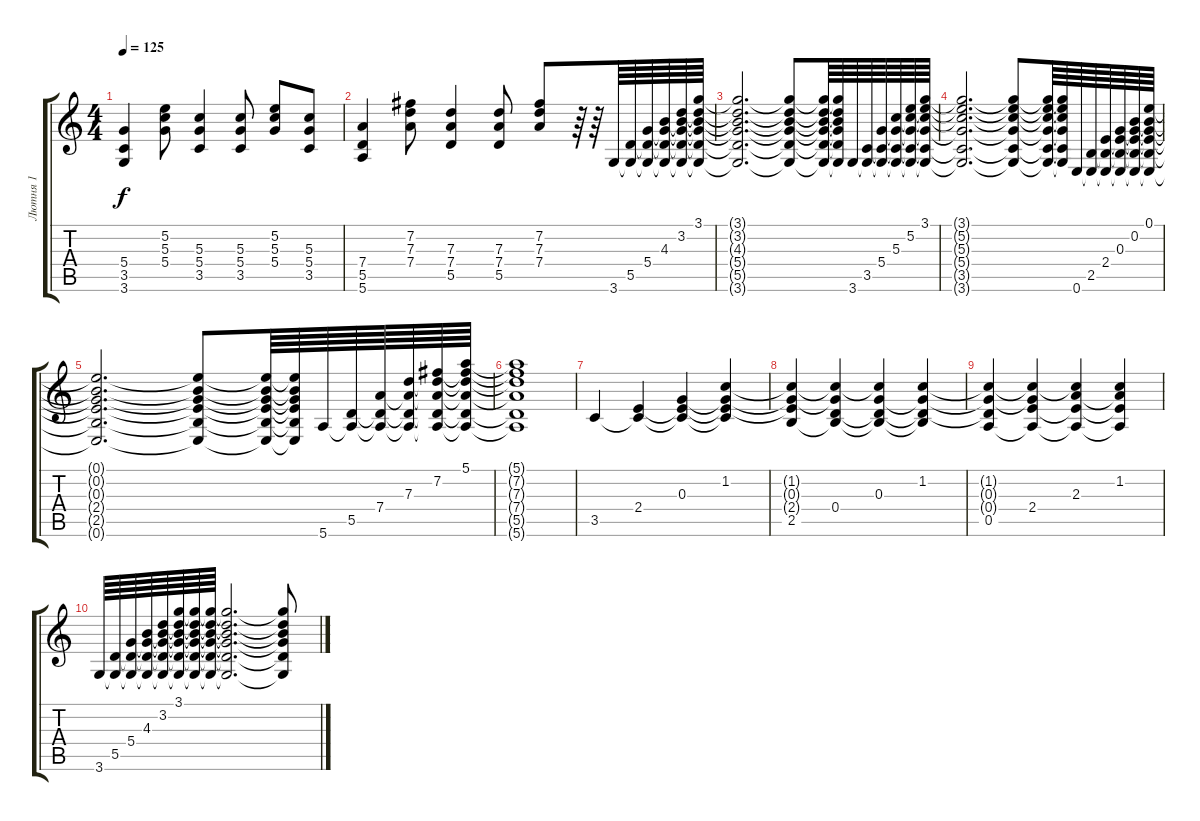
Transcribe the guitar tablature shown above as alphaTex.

\track ("Лютня 1" "Лютня 1") {instrument acousticguitarsteel}
\staff {score tabs}
\tuning (E4 B3 G3 D3 A2 E2) {hide}
\ts (4 4)
\tempo 125
\clef g2
\ks c
(5.4 3.5 3.6).4{dy f} (5.2 5.3 5.4).8 (5.3 5.4 3.5).4 (5.3 5.4 3.5).8 (5.2 5.3 5.4).8 (5.3 5.4 3.5).8 |
(7.4 5.5 5.6).4 (7.2 7.3 7.4).8 (7.3 7.4 5.5).4 (7.3 7.4 5.5).8 (7.2 7.3 7.4).8 r.64 r.64 3.6.64 (5.5 3.6{t}).64 (5.4 5.5{t} 3.6{t}).64 (4.3 5.4{t} 5.5{t} 3.6{t}).64 (3.2 4.3{t} 5.4{t} 5.5{t} 3.6{t}).64 (3.1 3.2{t} 4.3{t} 5.4{t} 5.5{t} 3.6{t}).64 |
(3.1{t} 3.2{t} 4.3{t} 5.4{t} 5.5{t} 3.6{t}).2{d} (3.1{t} 3.2{t} 4.3{t} 5.4{t} 5.5{t} 3.6{t}).8 (3.1{t} 3.2{t} 4.3{t} 5.4{t} 5.5{t} 3.6{t}).64 (3.1{t} 3.2{t} 4.3{t} 5.4{t} 5.5{t} 3.6{t}).64 3.6.64 (3.5 3.6{t}).64 (5.4 3.5{t} 3.6{t}).64 (5.3 5.4{t} 3.5{t} 3.6{t}).64 (5.2 5.3{t} 5.4{t} 3.5{t} 3.6{t}).64 (3.1 5.2{t} 5.3{t} 5.4{t} 3.5{t} 3.6{t}).64 |
(3.1{t} 5.2{t} 5.3{t} 5.4{t} 3.5{t} 3.6{t}).2{d} (3.1{t} 5.2{t} 5.3{t} 5.4{t} 3.5{t} 3.6{t}).8 (3.1{t} 5.2{t} 5.3{t} 5.4{t} 3.5{t} 3.6{t}).64 (3.1{t} 5.2{t} 5.3{t} 5.4{t} 3.5{t} 3.6{t}).64 0.6.64 (2.5 0.6{t}).64 (2.4 2.5{t} 0.6{t}).64 (0.3 2.4{t} 2.5{t} 0.6{t}).64 (0.2 0.3{t} 2.4{t} 2.5{t} 0.6{t}).64 (0.1 0.2{t} 0.3{t} 2.4{t} 2.5{t} 0.6{t}).64 |
(0.1{t} 0.2{t} 0.3{t} 2.4{t} 2.5{t} 0.6{t}).2{d} (0.1{t} 0.2{t} 0.3{t} 2.4{t} 2.5{t} 0.6{t}).8 (0.1{t} 0.2{t} 0.3{t} 2.4{t} 2.5{t} 0.6{t}).64 (0.1{t} 0.2{t} 0.3{t} 2.4{t} 2.5{t} 0.6{t}).64 5.6.64 (5.5 5.6{t}).64 (7.4 5.5{t} 5.6{t}).64 (7.3 7.4{t} 5.5{t} 5.6{t}).64 (7.2 7.3{t} 7.4{t} 5.5{t} 5.6{t}).64 (5.1 7.2{t} 7.3{t} 7.4{t} 5.5{t} 5.6{t}).64 |
(5.1{t} 7.2{t} 7.3{t} 7.4{t} 5.5{t} 5.6{t}).1 |
3.5.4 (2.4 3.5{t}).4 (0.3 2.4{t} 3.5{t}).4 (1.2 0.3{t} 2.4{t} 3.5{t}).4 |
(1.2{t} 0.3{t} 2.4{t} 2.5).4 (1.2{t} 0.3{t} 0.4 2.5{t}).4 (1.2{t} 0.3 0.4{t} 2.5{t}).4 (1.2 0.3{t} 0.4{t} 2.5{t}).4 |
(1.2{t} 0.3{t} 0.4{t} 0.5).4 (1.2{t} 0.3{t} 2.4 0.5{t}).4 (1.2{t} 2.3 2.4{t} 0.5{t}).4 (1.2 2.3{t} 2.4{t} 0.5{t}).4 |
3.6.64 (5.5 3.6{t}).64 (5.4 5.5{t} 3.6{t}).64 (4.3 5.4{t} 5.5{t} 3.6{t}).64 (3.2 4.3{t} 5.4{t} 5.5{t} 3.6{t}).64 (3.1 3.2{t} 4.3{t} 5.4{t} 5.5{t} 3.6{t}).64 (3.1{t} 3.2{t} 4.3{t} 5.4{t} 5.5{t} 3.6{t}).64 (3.1{t} 3.2{t} 4.3{t} 5.4{t} 5.5{t} 3.6{t}).64 (3.1{t} 3.2{t} 4.3{t} 5.4{t} 5.5{t} 3.6{t}).2{d} (3.1{t} 3.2{t} 4.3{t} 5.4{t} 5.5{t} 3.6{t}).8
